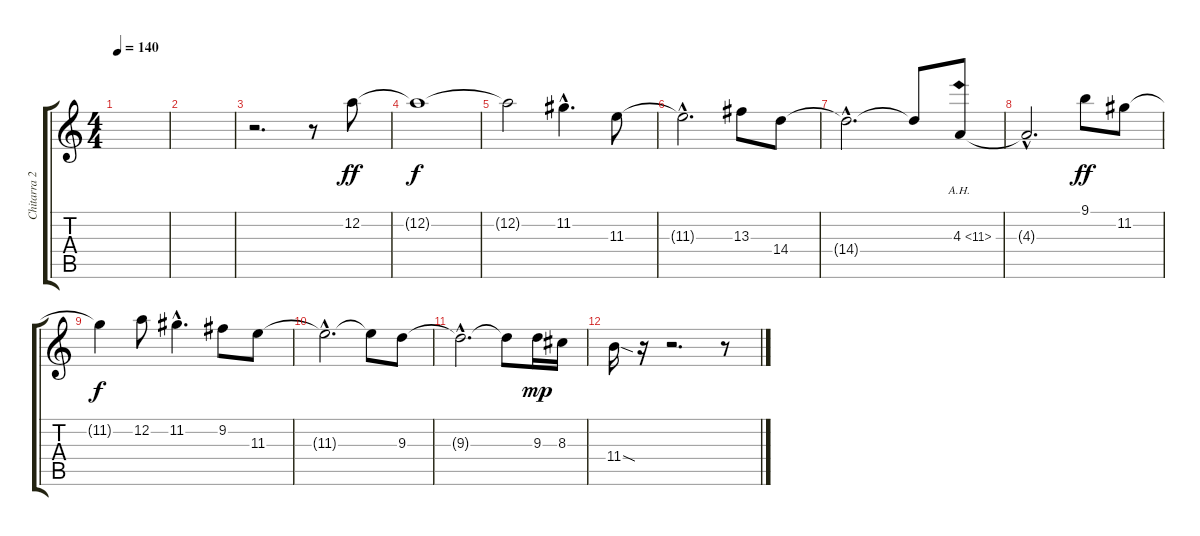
\track ("Chitarra 2" "Chitarra 2") {instrument distortionguitar}
\staff {score tabs}
\tuning (D4 A3 F3 C3 G2 D2) {hide}
\ts (4 4)
\tempo 140
\clef g2
\ks c
|
|
r.2{d} r.8{volume 14 instrument distortionguitar} 12.2.8{dy ff} |
12.2{t}.1{dy f} |
12.2{t}.2 11.2{hac}.4{d} 11.3.8 |
11.3{hac t}.2{d} 13.3.8 14.4.8 |
14.4{hac t}.2{d} 14.4{t}.8 4.3{ah 7}.8 |
4.3{hac t}.2{d} 9.1.8{dy ff} 11.2.8 |
11.2{t}.4{dy f} 12.2.8 11.2{hac}.4{d} 9.2.8 11.3.8 |
11.3{hac t}.2{d} 11.3{t}.8 9.3.8 |
9.3{hac t}.2{d} 9.3{t}.8 9.3.16{dy mp} 8.3.16 |
11.4{sod}.16 r.16 r.2{d} r.8
